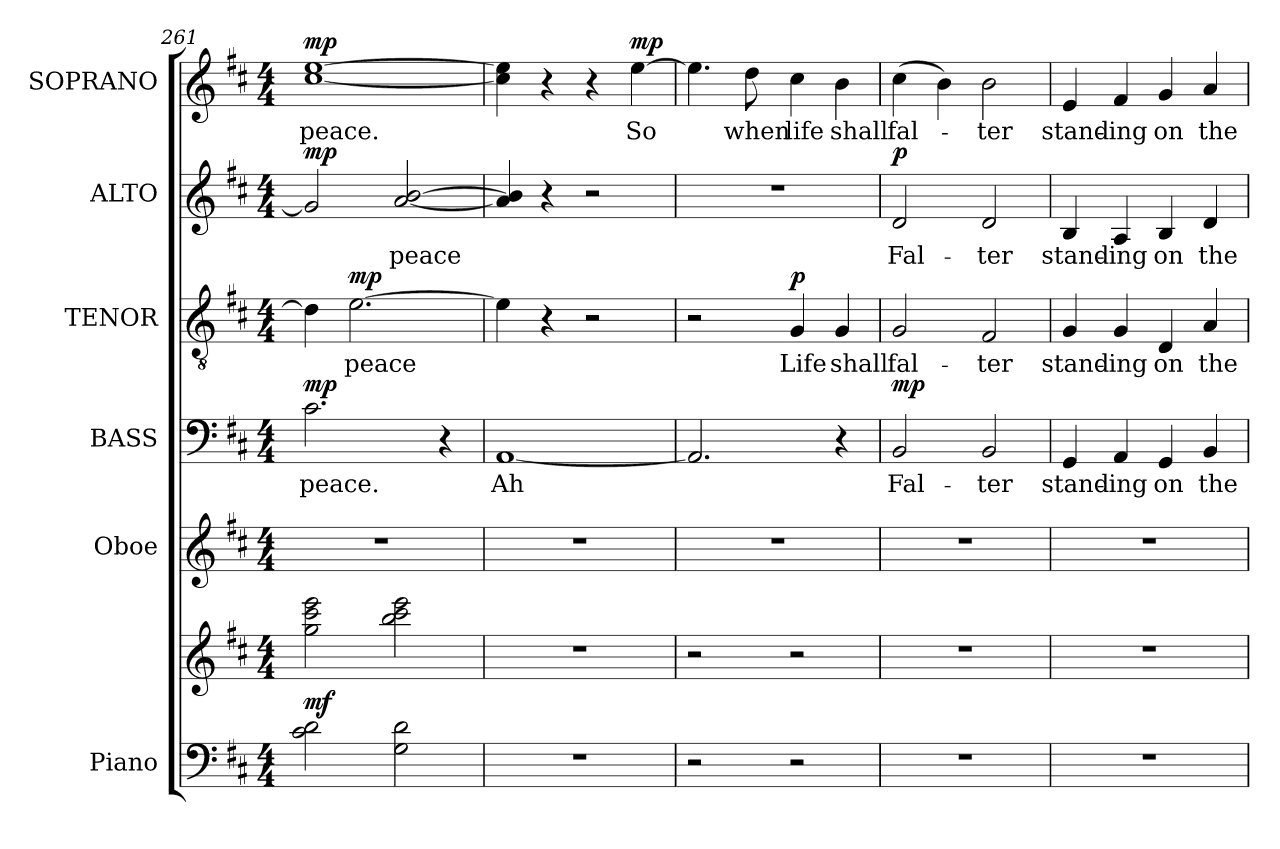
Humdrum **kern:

**kern	**kern	**dynam	**kern	**kern	**text	**dynam	**kern	**text	**dynam	**kern	**text	**dynam	**kern	**text	**dynam
*part6	*part6	*part6	*part5	*part4	*part4	*part4	*part3	*part3	*part3	*part2	*part2	*part2	*part1	*part1	*part1
*staff7	*staff6	*staff6/7	*staff5	*staff4	*staff4	*staff4	*staff3	*staff3	*staff3	*staff2	*staff2	*staff2	*staff1	*staff1	*staff1
*I"Piano	*	*	*I"Oboe	*I"BASS	*	*	*I"TENOR	*	*	*I"ALTO	*	*	*I"SOPRANO	*	*
*I'Pno.	*	*	*I'Ob.	*I'B.	*	*	*I'T.	*	*	*I'A.	*	*	*I'S.	*	*
*clefF4	*clefG2	*	*clefG2	*clefF4	*	*	*clefGv2	*	*	*clefG2	*	*	*clefG2	*	*
*	*	*	*	*	*	*	*ITrd7c12	*	*	*	*	*	*	*	*
*k[f#c#]	*k[f#c#]	*	*k[f#c#]	*k[f#c#]	*	*	*k[f#c#]	*	*	*k[f#c#]	*	*	*k[f#c#]	*	*
*D:	*D:	*	*D:	*D:	*	*	*D:	*	*	*D:	*	*	*D:	*	*
*M4/4	*M4/4	*	*M4/4	*M4/4	*	*	*M4/4	*	*	*M4/4	*	*	*M4/4	*	*
=261	=261	=261	=261	=261	=261	=261	=261	=261	=261	=261	=261	=261	=261	=261	=261
!	!	!	!	!	!LO:LY:b:color=#000000	!	!	!	!	!	!	!	!	!	!
!	!	!	!	!	!	!	!	!	!	!	!	!	!	!LO:LY:b:color=#000000	!
2c#i\ 2di	2ggi\ 2ccc#i 2eeei	mf	1r	2.c#i\	peace.	mp	4Di\]	.	.	2gi/]	.	mp	[<1cc#i [>1eei	peace.	mp
!	!	!	!	!	!	!	!	!LO:LY:b:color=#000000	!	!	!	!	!	!	!
.	.	.	.	.	.	.	[>2.Ei\	peace	mp	.	.	.	.	.	.
!	!	!	!	!	!	!	!	!	!	!	!LO:LY:b:color=#000000	!	!	!	!
2Gi\ 2di	2bbi\ 2ccc#i 2eeei	.	.	.	.	.	.	.	.	[<2ai/ [>2bi	peace	.	.	.	.
.	.	.	.	4r	.	.	.	.	.	.	.	.	.	.	.
=262	=262	=262	=262	=262	=262	=262	=262	=262	=262	=262	=262	=262	=262	=262	=262
*	*MM74	*	*	*	*	*	*	*	*	*	*	*	*MM74	*	*
!	!	!	!	!	!LO:LY:b:color=#000000	!	!	!	!	!	!	!	!	!	!
1r	1r	.	1r	[<1AAi	Ah	.	4Ei\]	.	.	4ai/] 4bi]	.	.	4cc#i\] 4eei]	.	.
.	.	.	.	.	.	.	4r	.	.	4r	.	.	4r	.	.
.	.	.	.	.	.	.	2r	.	.	2r	.	.	4r	.	.
!	!	!	!	!	!	!	!	!	!	!	!	!	!	!LO:LY:b:color=#000000	!
.	.	.	.	.	.	.	.	.	.	.	.	.	[>4eei\	So	mp
=263	=263	=263	=263	=263	=263	=263	=263	=263	=263	=263	=263	=263	=263	=263	=263
2r	2r	.	1r	2.AAi/]	.	.	2r	.	.	1r	.	.	4.eei\]	.	.
!	!	!	!	!	!	!	!	!	!	!	!	!	!	!LO:LY:b:color=#000000	!
.	.	.	.	.	.	.	.	.	.	.	.	.	8ddi\	when	.
!	!	!	!	!	!	!	!	!LO:LY:b:color=#000000	!	!	!	!	!	!	!
!	!	!	!	!	!	!	!	!	!	!	!	!	!	!LO:LY:b:color=#000000	!
2r	2r	.	.	.	.	.	4GGi/	Life	p	.	.	.	4cc#i\	life	.
!	!	!	!	!	!	!	!	!LO:LY:b:color=#000000	!	!	!	!	!	!	!
!	!	!	!	!	!	!	!	!	!	!	!	!	!	!LO:LY:b:color=#000000	!
.	.	.	.	4r	.	.	4GGi/	shall	.	.	.	.	4bi\	shall	.
=264	=264	=264	=264	=264	=264	=264	=264	=264	=264	=264	=264	=264	=264	=264	=264
!	!	!	!	!	!LO:LY:b:color=#000000	!	!	!	!	!	!	!	!	!	!
!	!	!	!	!	!	!	!	!LO:LY:b:color=#000000	!	!	!	!	!	!	!
!	!	!	!	!	!	!	!	!	!	!	!LO:LY:b:color=#000000	!	!	!	!
!	!	!	!	!	!	!	!	!	!	!	!	!	!	!LO:LY:b:color=#000000	!
1r	1r	.	1r	2BBi/	Fal-	mp	2GGi/	fal-	.	2di/	Fal-	p	(4cc#i\	fal-	.
.	.	.	.	.	.	.	.	.	.	.	.	.	4bi\)	.	.
!	!	!	!	!	!LO:LY:b:color=#000000	!	!	!	!	!	!	!	!	!	!
!	!	!	!	!	!	!	!	!LO:LY:b:color=#000000	!	!	!	!	!	!	!
!	!	!	!	!	!	!	!	!	!	!	!LO:LY:b:color=#000000	!	!	!	!
!	!	!	!	!	!	!	!	!	!	!	!	!	!	!LO:LY:b:color=#000000	!
.	.	.	.	2BBi/	-ter	.	2FF#i/	-ter	.	2di/	-ter	.	2bi\	-ter	.
=265	=265	=265	=265	=265	=265	=265	=265	=265	=265	=265	=265	=265	=265	=265	=265
!	!	!	!	!	!LO:LY:b:color=#000000	!	!	!	!	!	!	!	!	!	!
!	!	!	!	!	!	!	!	!LO:LY:b:color=#000000	!	!	!	!	!	!	!
!	!	!	!	!	!	!	!	!	!	!	!LO:LY:b:color=#000000	!	!	!	!
!	!	!	!	!	!	!	!	!	!	!	!	!	!	!LO:LY:b:color=#000000	!
1r	1r	.	1r	4GGi/	stand-	.	4GGi/	stand-	.	4Bi/	stand-	.	4ei/	stand-	.
!	!	!	!	!	!LO:LY:b:color=#000000	!	!	!	!	!	!	!	!	!	!
!	!	!	!	!	!	!	!	!LO:LY:b:color=#000000	!	!	!	!	!	!	!
!	!	!	!	!	!	!	!	!	!	!	!LO:LY:b:color=#000000	!	!	!	!
!	!	!	!	!	!	!	!	!	!	!	!	!	!	!LO:LY:b:color=#000000	!
.	.	.	.	4AAi/	-ing	.	4GGi/	-ing	.	4Ai/	-ing	.	4f#i/	-ing	.
!	!	!	!	!	!LO:LY:b:color=#000000	!	!	!	!	!	!	!	!	!	!
!	!	!	!	!	!	!	!	!LO:LY:b:color=#000000	!	!	!	!	!	!	!
!	!	!	!	!	!	!	!	!	!	!	!LO:LY:b:color=#000000	!	!	!	!
!	!	!	!	!	!	!	!	!	!	!	!	!	!	!LO:LY:b:color=#000000	!
.	.	.	.	4GGi/	on	.	4DDi/	on	.	4Bi/	on	.	4gi/	on	.
!	!	!	!	!	!LO:LY:b:color=#000000	!	!	!	!	!	!	!	!	!	!
!	!	!	!	!	!	!	!	!LO:LY:b:color=#000000	!	!	!	!	!	!	!
!	!	!	!	!	!	!	!	!	!	!	!LO:LY:b:color=#000000	!	!	!	!
!	!	!	!	!	!	!	!	!	!	!	!	!	!	!LO:LY:b:color=#000000	!
.	.	.	.	4BBi/	the	.	4AAi/	the	.	4di/	the	.	4ai/	the	.
=	=	=	=	=	=	=	=	=	=	=	=	=	=	=	=
*-	*-	*-	*-	*-	*-	*-	*-	*-	*-	*-	*-	*-	*-	*-	*-
